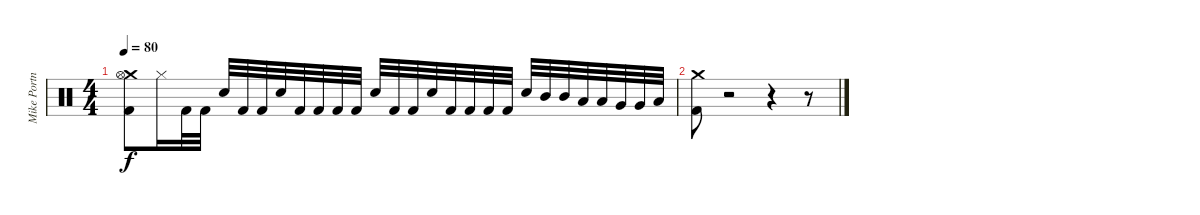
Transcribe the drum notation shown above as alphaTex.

\track ("Mike Portnoy - Drum" "Mike Portn") {instrument percussion}
\staff {score}
\articulation defaults
\ts (4 4)
\tempo 80
\clef neutral
\ks c
("Crash medium (hit)" "Hi-Hat (open)" "Kick (hit) 2").8{dy f volume 6} "Hi-Hat (closed)".16 "Kick (hit) 2".32 "Kick (hit) 2".32 "Electric Snare (hit)".32 "Kick (hit) 2".32 "Kick (hit) 2".32 "Electric Snare (hit)".32 "Kick (hit) 2".32 "Kick (hit) 2".32 "Kick (hit) 2".32 "Kick (hit) 2".32 "Electric Snare (hit)".32 "Kick (hit) 2".32 "Kick (hit) 2".32 "Electric Snare (hit)".32 "Kick (hit) 2".32 "Kick (hit) 2".32 "Kick (hit) 2".32 "Kick (hit) 2".32 "Electric Snare (hit)".32 "Mid Tom (hit)".32 "Mid Tom (hit)".32 "Low Tom (hit)".32 "Low Tom (hit)".32 "Very Low Tom (hit)".32 "Very Low Tom (hit)".32 "Low Floor Tom (hit)".32 |
("Crash medium (hit)" "Kick (hit) 2").8{volume 4} r.2 r.4 r.8
